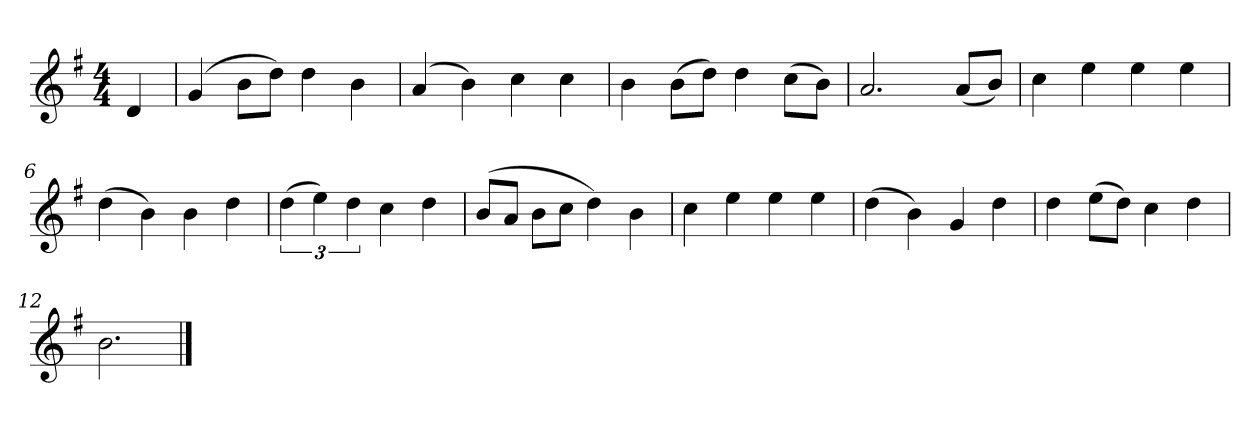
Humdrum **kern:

**kern
*part1
*staff1
*k[f#]
*M4/4
*MM120
=
4d
=1
(4g
8bL
8ddJ)
4dd
4b
=2
(4a
4b)
4cc
4cc
=3
4b
(8bL
8ddJ)
4dd
(8ccL
8bJ)
=4
2.a
(8aL
8bJ)
=5
4cc
4ee
4ee
4ee
=6
(4dd
4b)
4b
4dd
=7
(6dd
6ee)
6dd
4cc
4dd
=8
(8bL
8aJ
8bL
8ccJ
4dd)
4b
=9
4cc
4ee
4ee
4ee
=10
(4dd
4b)
4g
4dd
=11
4dd
(8eeL
8ddJ)
4cc
4dd
=12
2.b
==
*-
